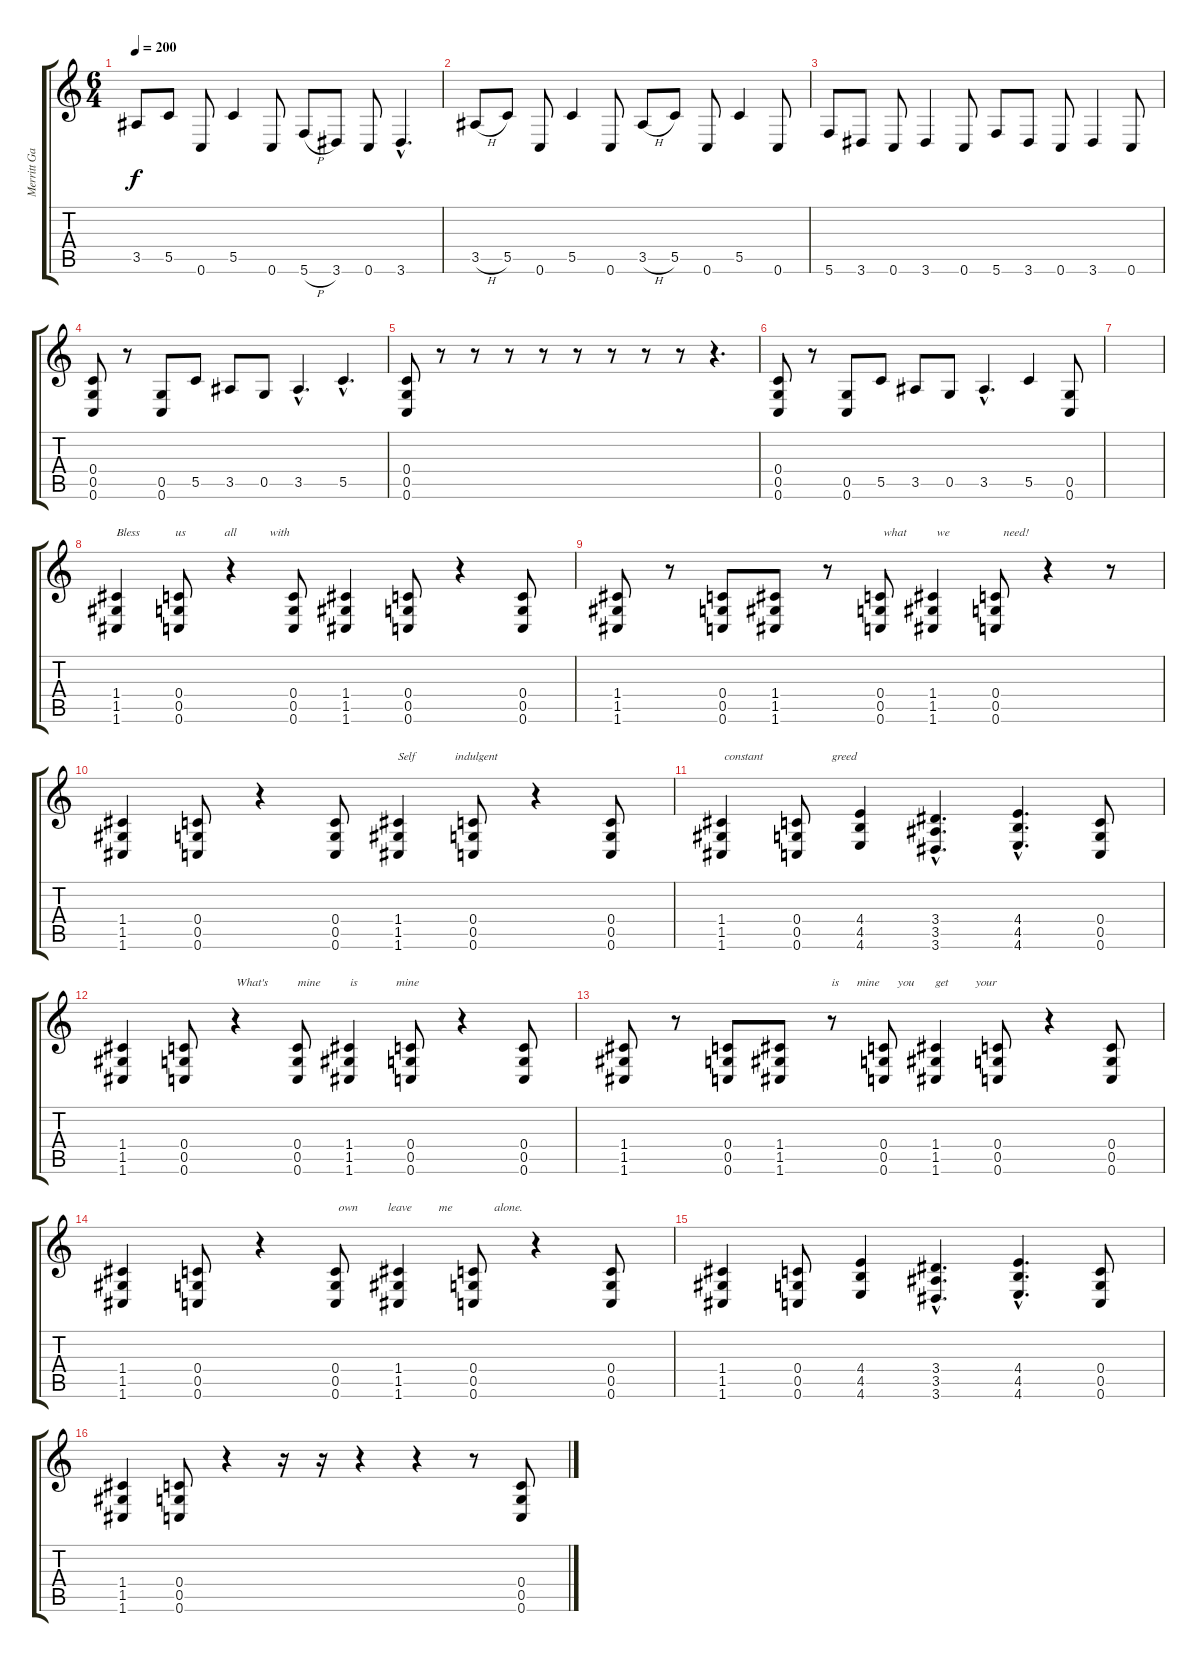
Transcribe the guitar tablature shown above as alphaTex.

\track ("Merritt Gant - guitar" "Merritt Ga") {instrument distortionguitar}
\staff {score tabs}
\tuning (D4 A3 F3 C3 G2 C2) {hide}
\ts (6 4)
\tempo 200
\clef g2
\ks c
3.5.8{dy f} 5.5.8 0.6.8 5.5.4 0.6.8 5.6{h}.8 3.6.8 0.6.8 3.6{hac}.4{d} |
3.5{h}.8 5.5.8 0.6.8 5.5.4 0.6.8 3.5{h}.8 5.5.8 0.6.8 5.5.4 0.6.8 |
5.6.8 3.6.8 0.6.8 3.6.4 0.6.8 5.6.8 3.6.8 0.6.8 3.6.4 0.6.8 |
(0.4 0.5 0.6).8 r.8 (0.5 0.6).8 5.5.8 3.5.8 0.5.8 3.5{hac}.4{d} 5.5{hac}.4{d} |
(0.4 0.5 0.6).8 r.8 r.8 r.8 r.8 r.8 r.8 r.8 r.8 r.4{d} |
(0.4 0.5 0.6).8 r.8 (0.5 0.6).8 5.5.8 3.5.8 0.5.8 3.5{hac}.4{d} 5.5.4 (0.5 0.6).8 |
|
(1.4 1.5 1.6).4{txt "Bless            us             all           with"} (0.4 0.5 0.6).8 r.4 (0.4 0.5 0.6).8 (1.4 1.5 1.6).4 (0.4 0.5 0.6).8 r.4 (0.4 0.5 0.6).8 |
(1.4 1.5 1.6).8 r.8 (0.4 0.5 0.6).8 (1.4 1.5 1.6).8 r.8 (0.4 0.5 0.6).8{txt " what          we                  need!"} (1.4 1.5 1.6).4 (0.4 0.5 0.6).8 r.4 r.8 |
(1.4 1.5 1.6).4 (0.4 0.5 0.6).8 r.4 (0.4 0.5 0.6).8 (1.4 1.5 1.6).4{txt "Self             indulgent"} (0.4 0.5 0.6).8 r.4 (0.4 0.5 0.6).8 |
(1.4 1.5 1.6).4{txt " constant                       greed"} (0.4 0.5 0.6).8 (4.4 4.5 4.6).4 (3.4{hac} 3.5{hac} 3.6{hac}).4{d} (4.4{hac} 4.5{hac} 4.6{hac}).4{d} (0.4 0.5 0.6).8 |
(1.4 1.5 1.6).4 (0.4 0.5 0.6).8 r.4{txt "What's          mine          is             mine "} (0.4 0.5 0.6).8 (1.4 1.5 1.6).4 (0.4 0.5 0.6).8 r.4 (0.4 0.5 0.6).8 |
(1.4 1.5 1.6).8 r.8 (0.4 0.5 0.6).8 (1.4 1.5 1.6).8 r.8{txt "is      mine      you       get         your "} (0.4 0.5 0.6).8 (1.4 1.5 1.6).4 (0.4 0.5 0.6).8 r.4 (0.4 0.5 0.6).8 |
(1.4 1.5 1.6).4 (0.4 0.5 0.6).8 r.4 (0.4 0.5 0.6).8{txt " own          leave         me              alone."} (1.4 1.5 1.6).4 (0.4 0.5 0.6).8 r.4 (0.4 0.5 0.6).8 |
(1.4 1.5 1.6).4 (0.4 0.5 0.6).8 (4.4 4.5 4.6).4 (3.4{hac} 3.5{hac} 3.6{hac}).4{d} (4.4{hac} 4.5{hac} 4.6{hac}).4{d} (0.4 0.5 0.6).8 |
(1.4 1.5 1.6).4 (0.4 0.5 0.6).8 r.4 r.16 r.16 r.4 r.4 r.8 (0.4 0.5 0.6).8
